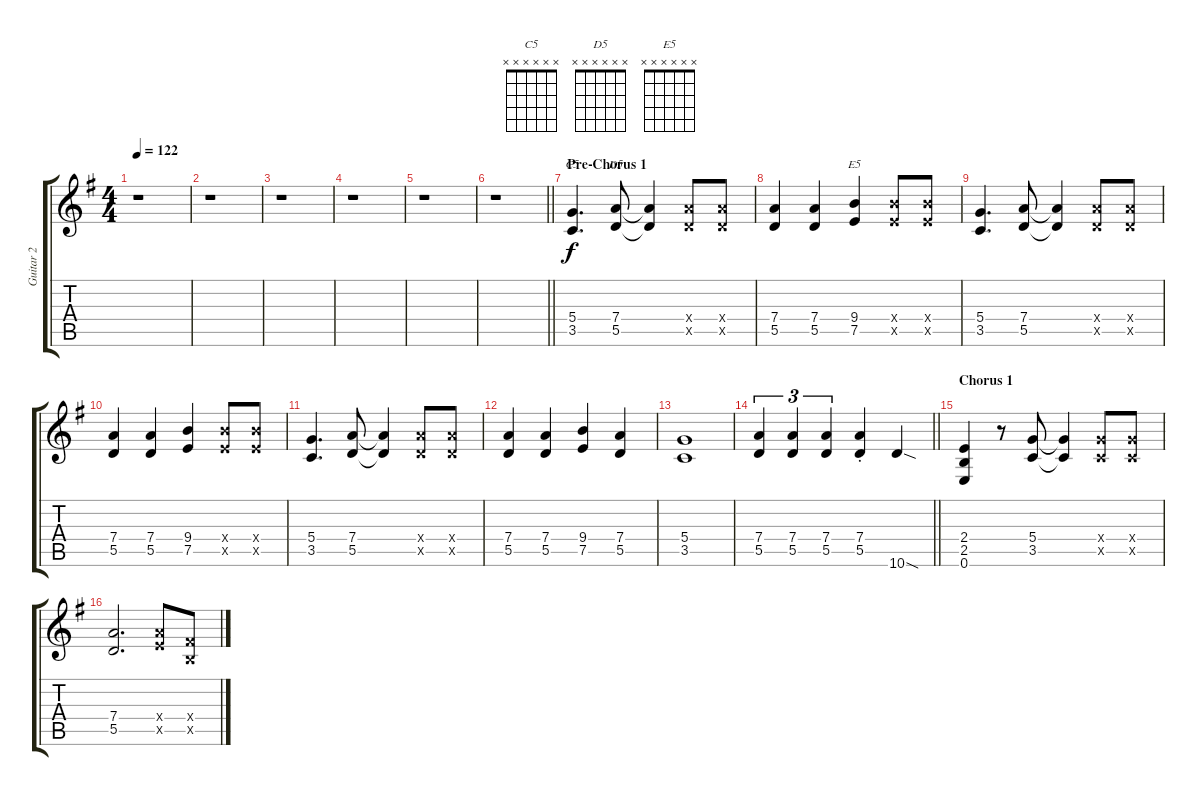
\track ("Guitar 2" "Guitar 2") {instrument overdrivenguitar}
\staff {score tabs}
\tuning (E4 B3 G3 D3 A2 E2) {hide}
\chord ("C5" x x x x x x)
\chord ("D5" x x x x x x)
\chord ("E5" x x x x x x)
\ts (4 4)
\tempo 122
\clef g2
\ks eminor
r.1{dy f} |
r.1 |
r.1 |
r.1 |
r.1 |
\barLineRight lightlight
r.1 |
\section ("" "Pre-Chorus 1")
(5.4 3.5).4{d ch "C5"} (7.4 5.5).8{ch "D5"} (7.4{t} 5.5{t}).4 (7.4{x} 5.5{x}).8 (7.4{x} 5.5{x}).8 |
(7.4 5.5).4 (7.4 5.5).4 (9.4 7.5).4{ch "E5"} (9.4{x} 7.5{x}).8 (9.4{x} 7.5{x}).8 |
(5.4 3.5).4{d} (7.4 5.5).8 (7.4{t} 5.5{t}).4 (7.4{x} 5.5{x}).8 (7.4{x} 5.5{x}).8 |
(7.4 5.5).4 (7.4 5.5).4 (9.4 7.5).4 (9.4{x} 7.5{x}).8 (9.4{x} 7.5{x}).8 |
(5.4 3.5).4{d} (7.4 5.5).8 (7.4{t} 5.5{t}).4 (7.4{x} 5.5{x}).8 (7.4{x} 5.5{x}).8 |
(7.4 5.5).4 (7.4 5.5).4 (9.4 7.5).4 (7.4 5.5).4 |
(5.4 3.5).1 |
\barLineRight lightlight
(7.4 5.5).4{tu (3 2)} (7.4 5.5).4{tu (3 2)} (7.4 5.5).4{tu (3 2)} (7.4{st} 5.5{st}).4 10.6{sod}.4 |
\section ("" "Chorus 1")
(2.4 2.5 0.6).4 r.8 (5.4 3.5).8 (5.4{t} 3.5{t}).4 (5.4{x} 3.5{x}).8 (5.4{x} 3.5{x}).8 |
(7.4 5.5).2{d} (7.4{x} 7.5{x}).8 (4.4{x} 2.5{x}).8
